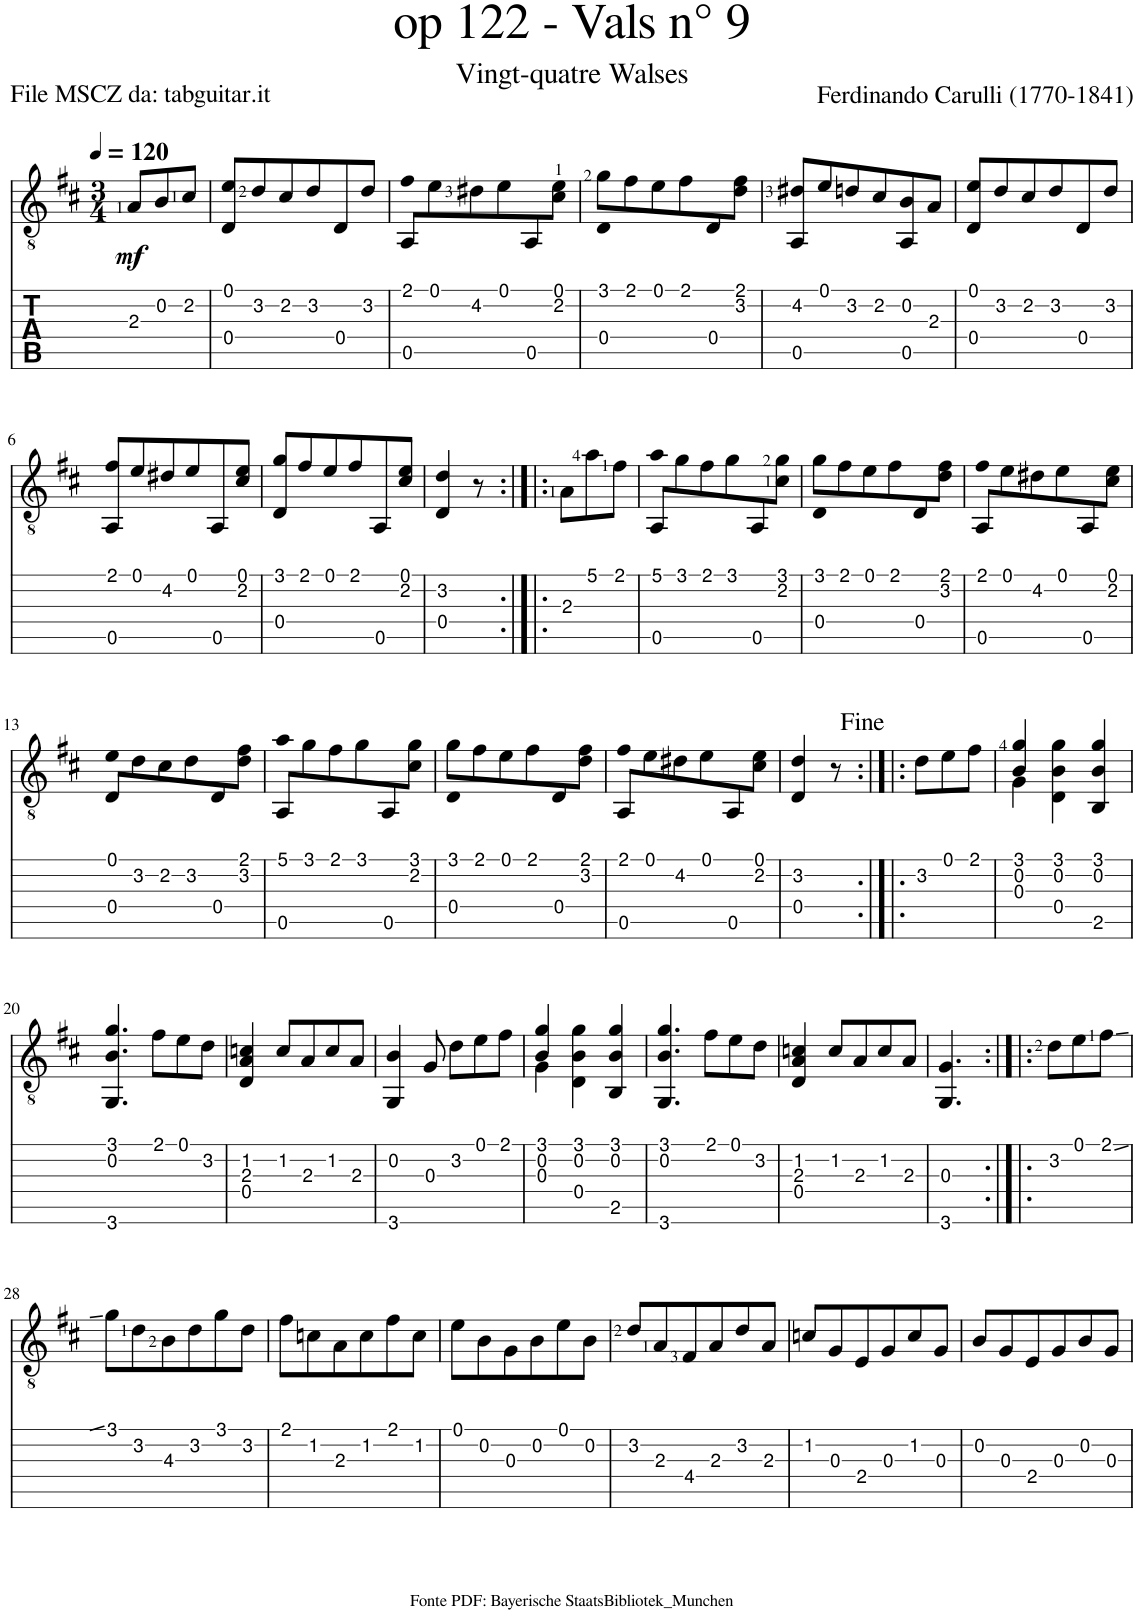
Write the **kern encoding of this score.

**kern	**kern	**dynam
*part1	*part1	*part1
*staff2	*staff1	*staff1/2
*I"Guitar	*	*
*I'Guit.	*	*
*stria6	*	*
*	*clefGv2	*
*k[f#c#]	*k[f#c#]	*
*M3/4	*M3/4	*
*MM120	*MM120	*
=	=	=
!	!	!LO:DY:b
8A	8A/L	mf
8BL	8B/	.
8c#J	8c#/J	.
=1	=1	=1
8D\ 8e\L	8D/ 8e/L	.
8dJ	8d/	.
8c#L	8c#/	.
8dJ	8d/	.
8DL	8D/	.
8dJ	8d/J	.
=2	=2	=2
8AA\ 8f#\L	8AA/ 8f#/L	.
8eJ	8e\	.
8d#L	8d#X\	.
8eJ	8e\	.
8AAL	8AA/	.
8c#\ 8e\J	8c#\ 8e\J	.
=3	=3	=3
8D\ 8g\L	8D\ 8g\L	.
8f#J	8f#\	.
8eL	8e\	.
8f#J	8f#\	.
8DL	8D/	.
8d\ 8f#\J	8d\ 8f#\J	.
=4	=4	=4
8AA\ 8d#\L	8AA/ 8d#X/L	.
8eJ	8e/	.
8dL	8dn/	.
8c#J	8c#/	.
8AA\ 8B\L	8AA/ 8B/	.
8AJ	8A/J	.
=5	=5	=5
8D\ 8e\L	8D/ 8e/L	.
8dJ	8d/	.
8c#L	8c#/	.
8dJ	8d/	.
8DL	8D/	.
8dJ	8d/J	.
!!LO:LB:g=z
=6	=6	=6
8AA\ 8f#\L	8AA/ 8f#/L	.
8eJ	8e/	.
8d#L	8d#X/	.
8eJ	8e/	.
8AAL	8AA/	.
8c#\ 8e\J	8c#/ 8e/J	.
=7	=7	=7
8D\ 8g\L	8D/ 8g/L	.
8f#J	8f#/	.
8eL	8e/	.
8f#J	8f#/	.
8AAL	8AA/	.
8c#\ 8e\J	8c#/ 8e/J	.
=8	=8	=8
4D 4d	4D/ 4d/	.
8r	8r	.
=9:|!|:	=9:|!|:	=9:|!|:
8A	8A\L	.
8aL	8a\	.
8f#J	8f#\J	.
=10	=10	=10
8AA\ 8a\L	8AA/ 8a/L	.
8gJ	8g\	.
8f#L	8f#\	.
8gJ	8g\	.
8AAL	8AA/	.
8c#\ 8g\J	8c#\ 8g\J	.
=11	=11	=11
8D\ 8g\L	8D\ 8g\L	.
8f#J	8f#\	.
8eL	8e\	.
8f#J	8f#\	.
8DL	8D/	.
8d\ 8f#\J	8d\ 8f#\J	.
=12	=12	=12
8AA\ 8f#\L	8AA/ 8f#/L	.
8eJ	8e\	.
8d#L	8d#X\	.
8eJ	8e\	.
8AAL	8AA/	.
8c#\ 8e\J	8c#\ 8e\J	.
!!LO:LB:g=z
=13	=13	=13
8D\ 8e\L	8D/ 8e/L	.
8dJ	8d\	.
8c#L	8c#\	.
8dJ	8d\	.
8DL	8D/	.
8d\ 8f#\J	8d\ 8f#\J	.
=14	=14	=14
8AA\ 8a\L	8AA/ 8a/L	.
8gJ	8g\	.
8f#L	8f#\	.
8gJ	8g\	.
8AAL	8AA/	.
8c#\ 8g\J	8c#\ 8g\J	.
=15	=15	=15
8D\ 8g\L	8D\ 8g\L	.
8f#J	8f#\	.
8eL	8e\	.
8f#J	8f#\	.
8DL	8D/	.
8d\ 8f#\J	8d\ 8f#\J	.
=16	=16	=16
8AA\ 8f#\L	8AA/ 8f#/L	.
8eJ	8e\	.
8d#L	8d#X\	.
8eJ	8e\	.
8AAL	8AA/	.
8c#\ 8e\J	8c#\ 8e\J	.
=17	=17	=17
4D 4d	4D/ 4d/	.
8r	8r	.
=18:|!|:	=18:|!|:	=18:|!|:
8d	8d\L	.
8eL	8e\	.
8f#J	8f#\J	.
=19	=19	=19
*^	*^	*
4B 4g	4G	4B/ 4g/	4G\	.
4D 4B 4g	2ryy	4D\ 4B\ 4g\	2ryy	.
4BB 4B 4g	.	4BB/ 4B/ 4g/	.	.
*v	*v	*	*	*
*	*v	*v	*
!!LO:LB:g=z
=20	=20	=20
4.GG 4.B 4.g	4.GG/ 4.B/ 4.g/	.
8f#	8f#\L	.
8eL	8e\	.
8dJ	8d\J	.
=21	=21	=21
4D 4A 4c	4D/ 4A/ 4cn/	.
8cL	8c/L	.
8AJ	8A/	.
8cL	8c/	.
8AJ	8A/J	.
=22	=22	=22
4GG 4B	4GG/ 4B/	.
8GL	8G/	.
8dJ	8d\L	.
8eL	8e\	.
8f#J	8f#\J	.
=23	=23	=23
*^	*^	*
4B 4g	4G	4B/ 4g/	4G\	.
4D 4B 4g	2ryy	4D\ 4B\ 4g\	2ryy	.
4BB 4B 4g	.	4BB/ 4B/ 4g/	.	.
*v	*v	*	*	*
*	*v	*v	*
=24	=24	=24
4.GG 4.B 4.g	4.GG/ 4.B/ 4.g/	.
8f#	8f#\L	.
8eL	8e\	.
8dJ	8d\J	.
=25	=25	=25
4D 4A 4cn	4D/ 4A/ 4cn/	.
8cL	8c/L	.
8AJ	8A/	.
8cL	8c/	.
8AJ	8A/J	.
=26	=26	=26
4.GG 4.G	4.GG/ 4.G/	.
=27:|!|:	=27:|!|:	=27:|!|:
8d	8d\L	.
8eL	8e\	.
8f#J	8f#\J	.
!!LO:LB:g=z
=28	=28	=28
8gL	8g\L	.
8dJ	8d\	.
8BL	8B\	.
8dJ	8d\	.
8gL	8g\	.
8dJ	8d\J	.
=29	=29	=29
8f#L	8f#\L	.
8cJ	8cn\	.
8AL	8A\	.
8cJ	8c\	.
8f#L	8f#\	.
8cJ	8c\J	.
=30	=30	=30
8eL	8e\L	.
8BJ	8B\	.
8GL	8G\	.
8BJ	8B\	.
8eL	8e\	.
8BJ	8B\J	.
=31	=31	=31
8dL	8d/L	.
8AJ	8A/	.
8F#L	8F#/	.
8AJ	8A/	.
8dL	8d/	.
8AJ	8A/J	.
=32	=32	=32
8cL	8cn/L	.
8GJ	8G/	.
8EL	8E/	.
8GJ	8G/	.
8cL	8c/	.
8GJ	8G/J	.
=33	=33	=33
8BL	8B/L	.
8GJ	8G/	.
8EL	8E/	.
8GJ	8G/	.
8BL	8B/	.
8GJ	8G/J	.
=	=	=
*-	*-	*-
